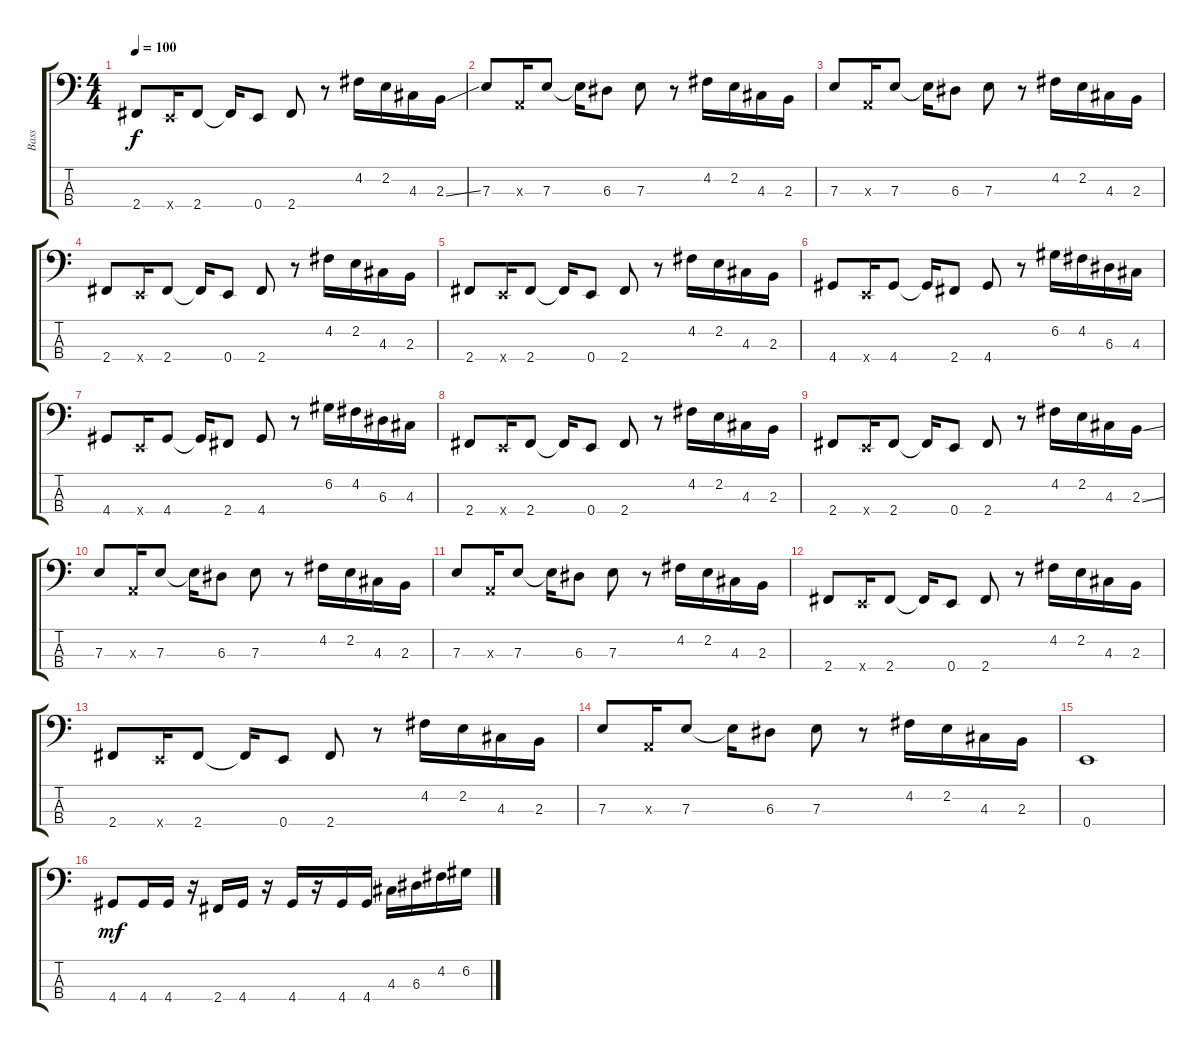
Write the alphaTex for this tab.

\track ("Bass" "Bass") {instrument electricbassfinger}
\staff {score tabs}
\tuning (G2 D2 A1 E1) {hide}
\ts (4 4)
\tempo 100
\clef f4
\ks c
2.4.8{dy f} 0.4{x}.16 2.4.8 2.4{t}.16 0.4.8 2.4.8 r.8 4.2.16 2.2.16 4.3.16 2.3{ss}.16 |
7.3.8 0.3{x}.16 7.3.8 7.3{t}.16 6.3.8 7.3.8 r.8 4.2.16 2.2.16 4.3.16 2.3.16 |
7.3.8 0.3{x}.16 7.3.8 7.3{t}.16 6.3.8 7.3.8 r.8 4.2.16 2.2.16 4.3.16 2.3.16 |
2.4.8 0.4{x}.16 2.4.8 2.4{t}.16 0.4.8 2.4.8 r.8 4.2.16 2.2.16 4.3.16 2.3.16 |
2.4.8 0.4{x}.16 2.4.8 2.4{t}.16 0.4.8 2.4.8 r.8 4.2.16 2.2.16 4.3.16 2.3.16 |
4.4.8 0.4{x}.16 4.4.8 4.4{t}.16 2.4.8 4.4.8 r.8 6.2.16 4.2.16 6.3.16 4.3.16 |
4.4.8 0.4{x}.16 4.4.8 4.4{t}.16 2.4.8 4.4.8 r.8 6.2.16 4.2.16 6.3.16 4.3.16 |
2.4.8 0.4{x}.16 2.4.8 2.4{t}.16 0.4.8 2.4.8 r.8 4.2.16 2.2.16 4.3.16 2.3.16 |
2.4.8 0.4{x}.16 2.4.8 2.4{t}.16 0.4.8 2.4.8 r.8 4.2.16 2.2.16 4.3.16 2.3{ss}.16 |
7.3.8 0.3{x}.16 7.3.8 7.3{t}.16 6.3.8 7.3.8 r.8 4.2.16 2.2.16 4.3.16 2.3.16 |
7.3.8 0.3{x}.16 7.3.8 7.3{t}.16 6.3.8 7.3.8 r.8 4.2.16 2.2.16 4.3.16 2.3.16 |
2.4.8 0.4{x}.16 2.4.8 2.4{t}.16 0.4.8 2.4.8 r.8 4.2.16 2.2.16 4.3.16 2.3.16 |
2.4.8 0.4{x}.16 2.4.8 2.4{t}.16 0.4.8 2.4.8 r.8 4.2.16 2.2.16 4.3.16 2.3.16 |
7.3.8 0.3{x}.16 7.3.8 7.3{t}.16 6.3.8 7.3.8 r.8 4.2.16 2.2.16 4.3.16 2.3.16 |
0.4.1 |
4.4.8{dy mf} 4.4.16 4.4.16 r.16 2.4.16 4.4.16 r.16 4.4.16 r.16 4.4.16 4.4.16 4.3.16 6.3.16 4.2.16 6.2.16
